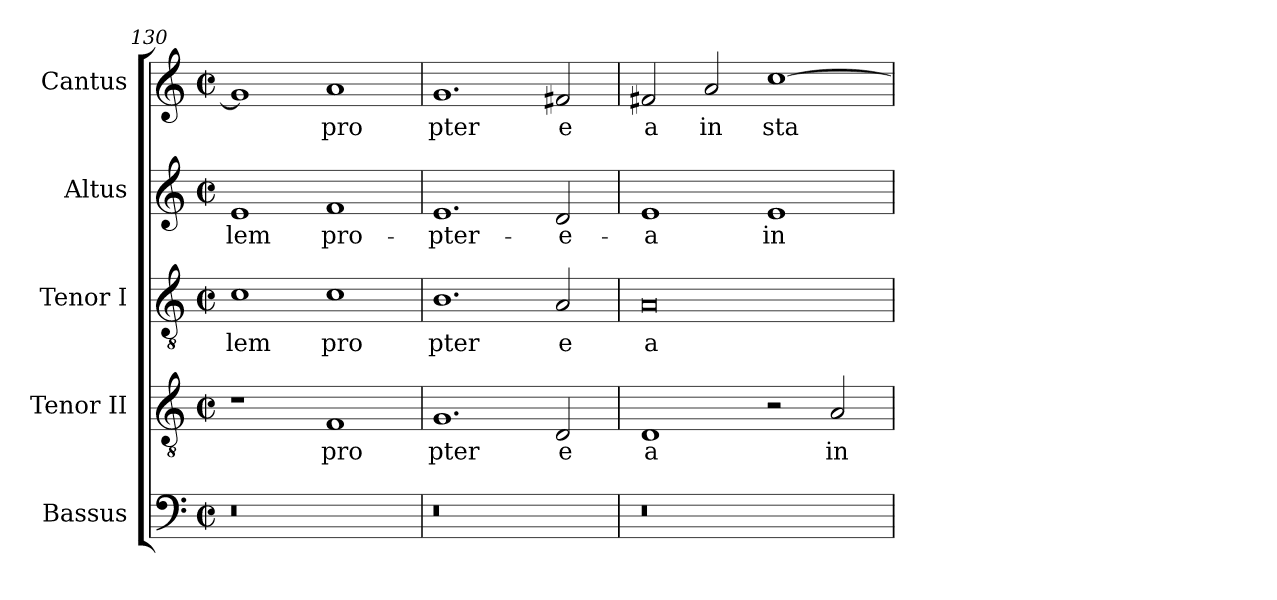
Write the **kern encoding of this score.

**kern	**kern	**text	**kern	**text	**kern	**text	**kern	**text
*part5	*part4	*part4	*part3	*part3	*part2	*part2	*part1	*part1
*staff5	*staff4	*staff4	*staff3	*staff3	*staff2	*staff2	*staff1	*staff1
*I"Bassus	*I"Tenor II	*	*I"Tenor I	*	*I"Altus	*	*I"Cantus	*
*clefF4	*clefGv2	*	*clefGv2	*	*clefG2	*	*clefG2	*
*	*	*	*k[]	*	*	*	*	*
*	*	*	*C:	*	*	*	*	*
*M2/2	*M2/2	*	*M2/2	*	*M2/2	*	*M2/2	*
*met(c|)	*met(c|)	*	*met(c|)	*	*met(c|)	*	*met(c|)	*
=130	=130	=130	=130	=130	=130	=130	=130	=130
!	!	!	!	!LO:LY:b:cj	!	!LO:LY:b:cj	!	!
0r	1r	.	1c	lem	1e	-lem	1g]	.
!	!	!LO:LY:b:cj	!	!LO:LY:b:cj	!	!LO:LY:b:cj	!	!LO:LY:b:cj
.	1F	pro	1c	pro	1f	pro-	1a	pro
=131	=131	=131	=131	=131	=131	=131	=131	=131
!	!	!LO:LY:b:cj	!	!LO:LY:b:cj	!	!LO:LY:b:cj	!	!LO:LY:b:cj
0r	1.G	pter	1.B	pter	1.e	-pter-	1.g	pter
!	!	!LO:LY:b:cj	!	!LO:LY:b:cj	!	!LO:LY:b:cj	!	!LO:LY:b:cj
.	2D/	e	2A/	e	2d/	-e-	2f#X/	e
=132	=132	=132	=132	=132	=132	=132	=132	=132
!	!	!LO:LY:b:cj	!	!LO:LY:b:cj	!	!LO:LY:b:cj	!	!LO:LY:b:cj
0r	1D	a	0A	a	1e	-a	2f#X/	a
!	!	!	!	!	!	!	!	!LO:LY:b:cj
.	.	.	.	.	.	.	2a/	in
!	!	!	!	!	!	!LO:LY:b:cj	!	!LO:LY:b:cj
.	2r	.	.	.	1e	in-	[>1cc	sta
!	!	!LO:LY:b:cj	!	!	!	!	!	!
.	2A/	in	.	.	.	.	.	.
=	=	=	=	=	=	=	=	=
*-	*-	*-	*-	*-	*-	*-	*-	*-
